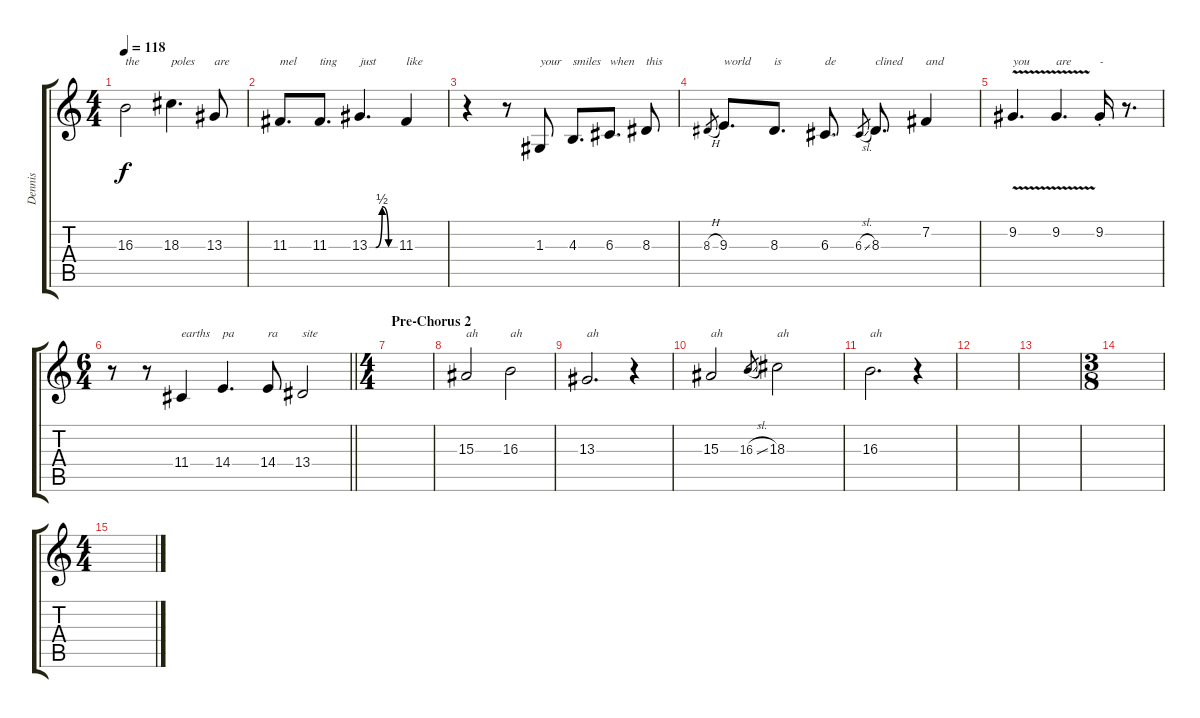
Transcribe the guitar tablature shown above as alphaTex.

\track ("Dennis" "Dennis") {instrument tenorsax}
\staff {score tabs}
\tuning (E4 B3 G3 D3 A2 E2) {hide}
\ts (4 4)
\tempo 118
\clef g2
\ks c
16.3.2{txt "the" dy f} 18.3.4{d txt "poles"} 13.3.8{txt "are"} |
11.3.8{d txt "mel"} 11.3.8{d txt "ting"} 13.3{be (custom 0 0 15 0 30 2 45 0 60 0)}.4{d txt "just"} 11.3.4{txt "like"} |
r.4 r.8 1.3.8{txt "your"} 4.3.8{d txt "smiles"} 6.3.8{d txt "when"} 8.3.8{txt "this"} |
8.3{h}.8{gr} 9.3.8{d txt "world"} 8.3.8{d txt "is"} 6.3.8{d txt "de"} 6.3{sl}.8{gr} 8.3.8{d txt "clined"} 7.2.4{txt "and"} |
9.2{v}.4{d txt "you"} 9.2{v}.4{d txt "are"} 9.2{st}.16{txt "-"} r.8{d} |
\ts (6 4)
\barLineRight lightlight
r.8 r.8 11.4.4{txt "earths"} 14.4.4{d txt "pa"} 14.4.8{txt "ra"} 13.4.2{txt "site"} |
\ts (4 4)
\section ("" "Pre-Chorus 2")
|
15.3.2{txt "ah"} 16.3.2{txt "ah"} |
13.3.2{d txt "ah"} r.4 |
15.3.2{txt "ah"} 16.3{sl}.8{gr} 18.3.2{txt "ah"} |
16.3.2{d txt "ah"} r.4 |
|
|
\ts (3 8)
|
\ts (4 4)
